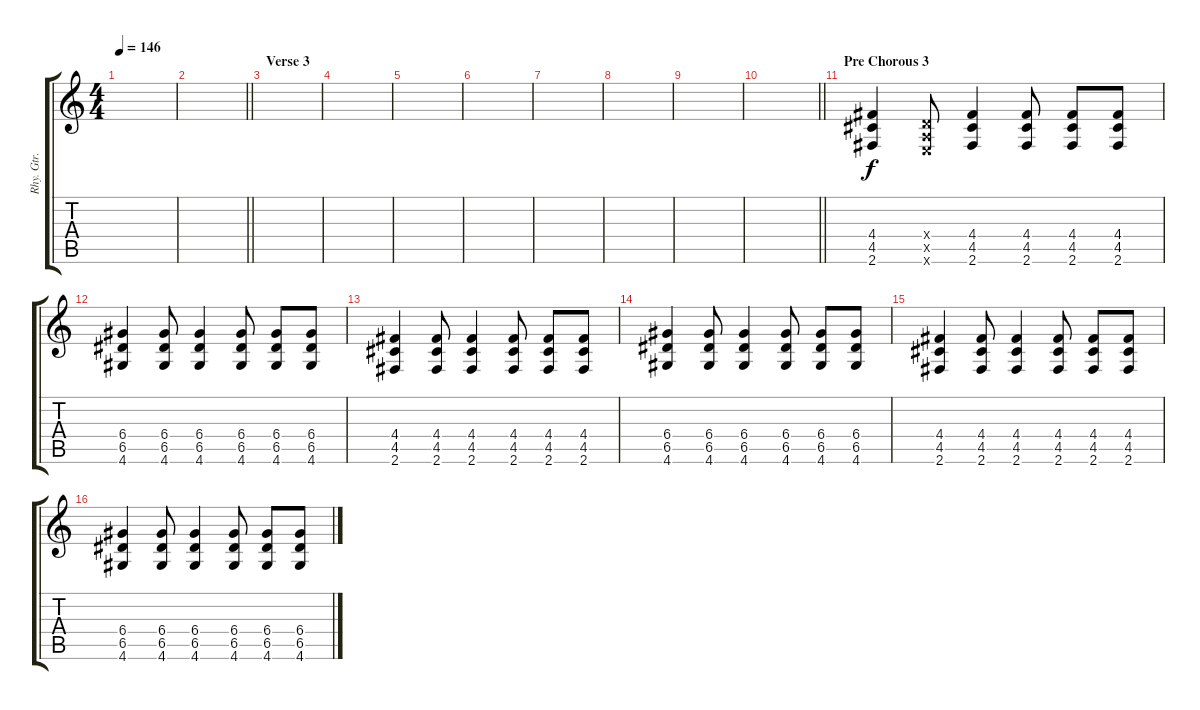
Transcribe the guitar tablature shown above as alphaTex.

\track ("Rhy. Gtr." "Rhy. Gtr.") {instrument distortionguitar}
\staff {score tabs}
\tuning (E4 B3 G3 D3 A2 E2) {hide}
\ts (4 4)
\tempo 146
\clef g2
\ks c
|
\barLineRight lightlight
|
\section ("" "Verse 3")
|
|
|
|
|
|
|
\barLineRight lightlight
|
\section ("" "Pre Chorous 3")
(4.4 4.5 2.6).4 (0.4{x} 0.5{x} 0.6{x}).8 (4.4 4.5 2.6).4 (4.4 4.5 2.6).8 (4.4 4.5 2.6).8 (4.4 4.5 2.6).8 |
(6.4 6.5 4.6).4 (6.4 6.5 4.6).8 (6.4 6.5 4.6).4 (6.4 6.5 4.6).8 (6.4 6.5 4.6).8 (6.4 6.5 4.6).8 |
(4.4 4.5 2.6).4 (4.4 4.5 2.6).8 (4.4 4.5 2.6).4 (4.4 4.5 2.6).8 (4.4 4.5 2.6).8 (4.4 4.5 2.6).8 |
(6.4 6.5 4.6).4 (6.4 6.5 4.6).8 (6.4 6.5 4.6).4 (6.4 6.5 4.6).8 (6.4 6.5 4.6).8 (6.4 6.5 4.6).8 |
(4.4 4.5 2.6).4 (4.4 4.5 2.6).8 (4.4 4.5 2.6).4 (4.4 4.5 2.6).8 (4.4 4.5 2.6).8 (4.4 4.5 2.6).8 |
(6.4 6.5 4.6).4 (6.4 6.5 4.6).8 (6.4 6.5 4.6).4 (6.4 6.5 4.6).8 (6.4 6.5 4.6).8 (6.4 6.5 4.6).8
